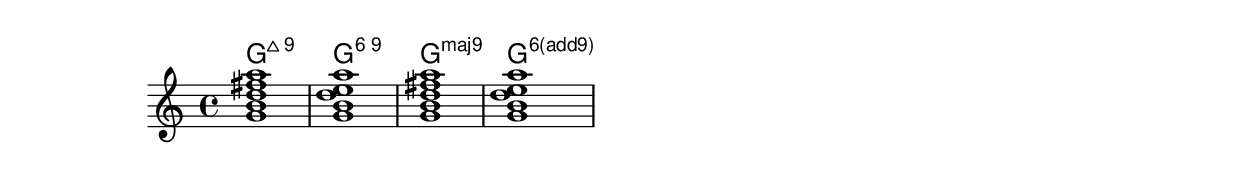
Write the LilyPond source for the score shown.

%% Do not edit this file; it is auto-generated from LSR http://lsr.dsi.unimi.it
%% This file is in the public domain.
\version "2.11.51"

\header {
  lsrtags = "chords"

  texidoc = "
The property @code{chordNameExceptions} can be used to store a list of
special notations for specific chords. 

"
  doctitle = "Chord name exceptions"
} % begin verbatim
% modify maj9 and 6(add9)
% Exception music is chords with markups
chExceptionMusic = {
  <c e g b d'>1-\markup { \super "maj9" }
  <c e g a d'>1-\markup { \super "6(add9)" }
}

% Convert music to list and prepend to existing exceptions.
chExceptions = #( append
  ( sequential-music-to-chord-exceptions chExceptionMusic #t)
  ignatzekExceptions)

theMusic = \chordmode {
  g1:maj9 g1:6.9
  \set chordNameExceptions = #chExceptions
  g1:maj9 g1:6.9
}

\layout {
  ragged-right = ##t 
}

<< \context ChordNames \theMusic
   \context Voice \theMusic
>>  
